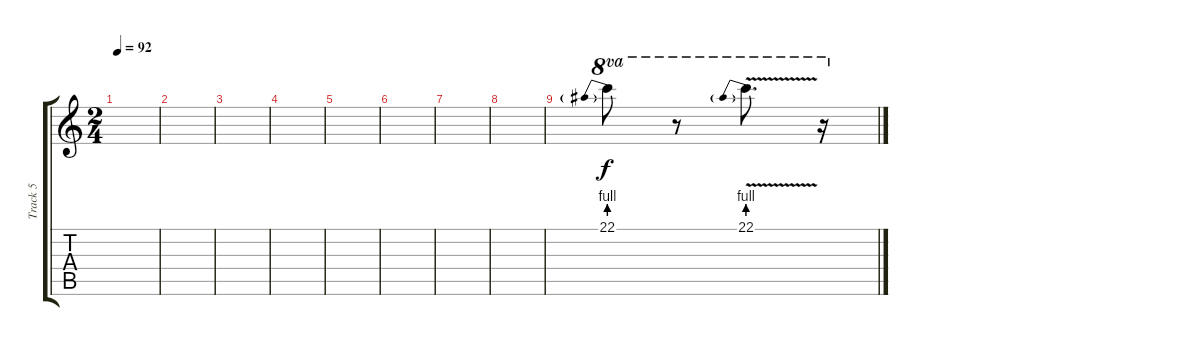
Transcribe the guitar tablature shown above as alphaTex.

\track ("Track 5" "Track 5") {instrument distortionguitar}
\staff {score tabs}
\tuning (C4 G3 Eb3 Bb2 F2 C2) {hide}
\ts (2 4)
\tempo 92
\clef g2
\ks c
|
|
|
|
|
|
|
|
22.1{be (prebend 0 4 60 4)}.8{ot 8va} r.8{ot 8va} 22.1{be (prebend 0 4 60 4) v}.8{d ot 8va} r.16{ot 8va}
